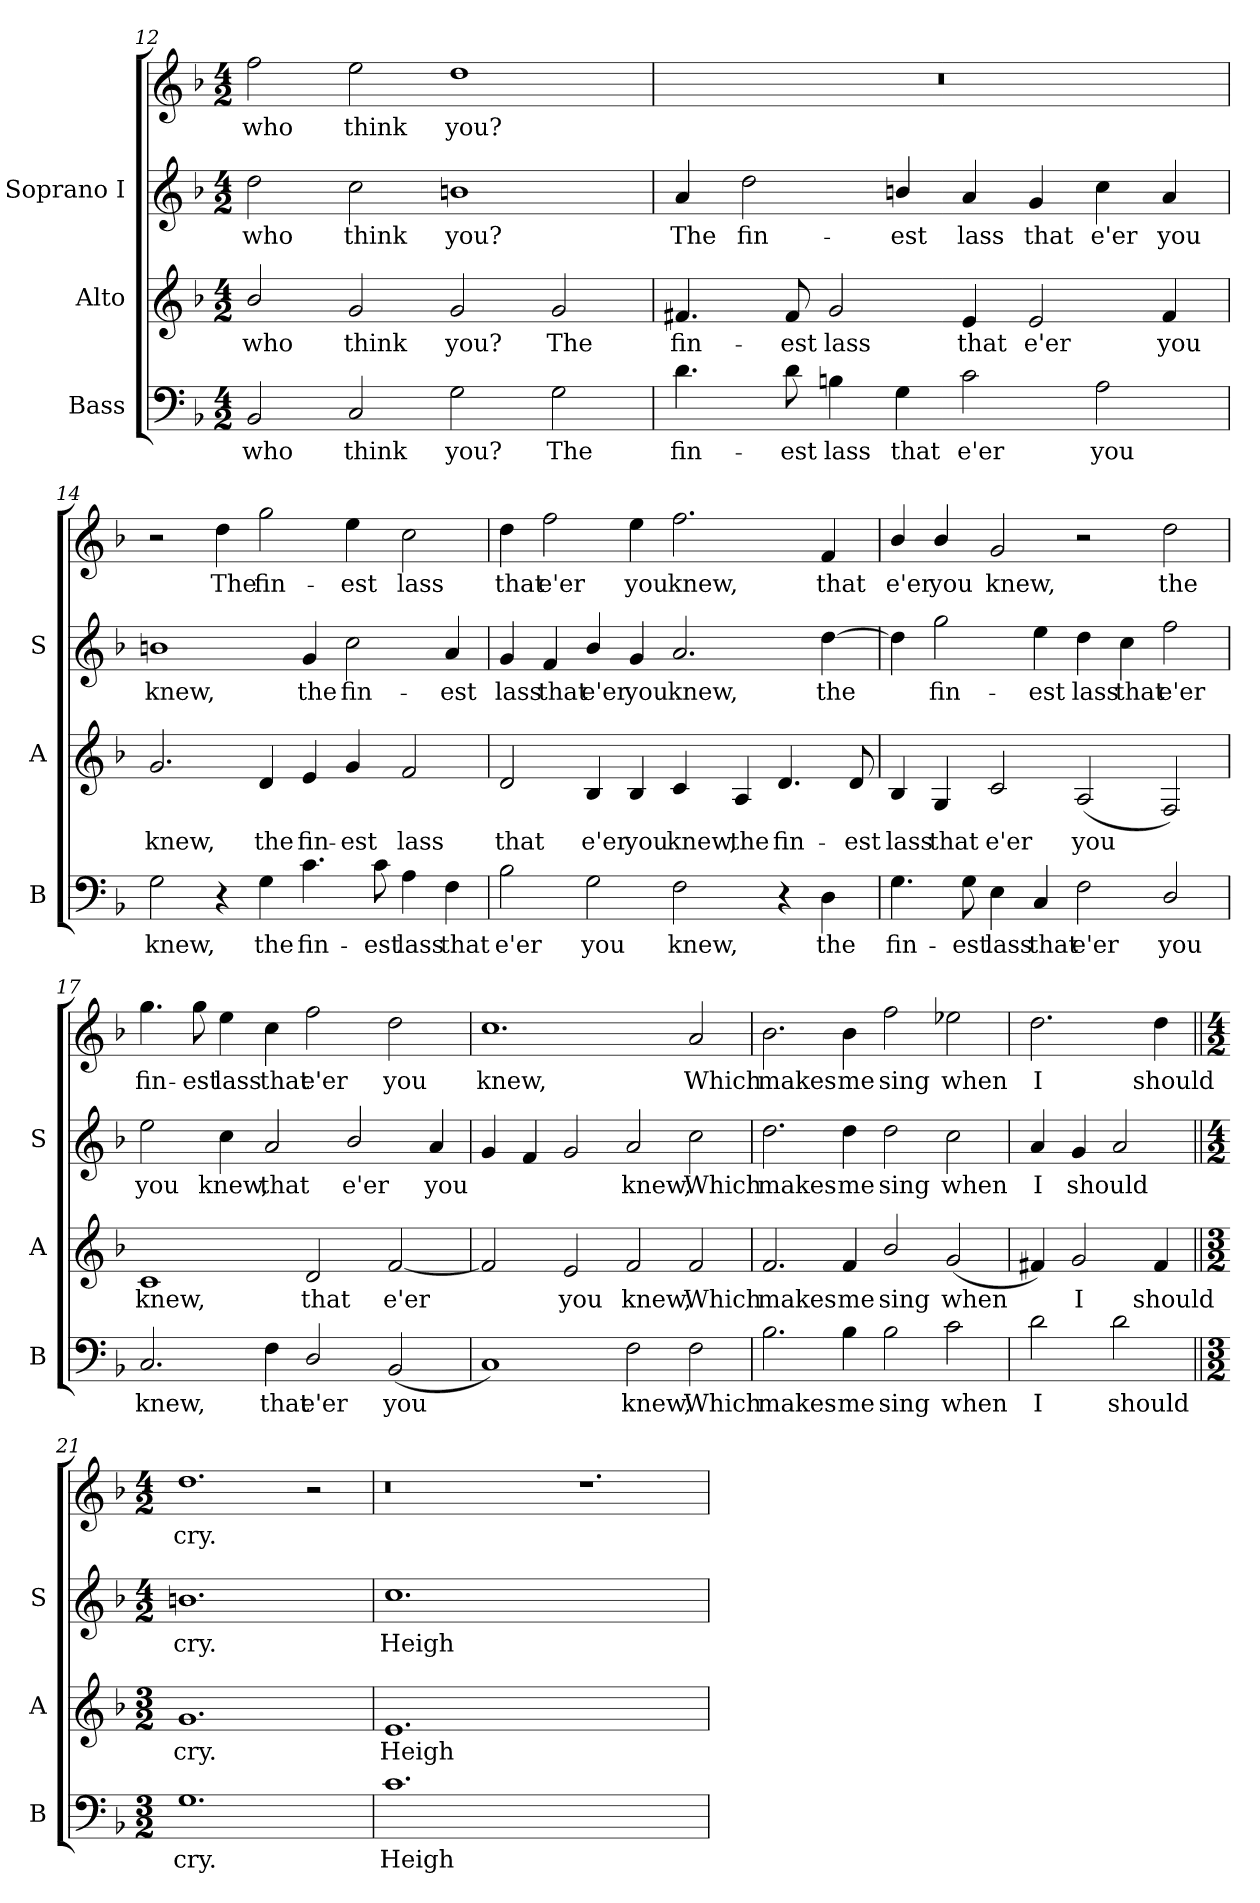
**kern	**text	**kern	**text	**kern	**text	**kern	**text
*part3	*part3	*part2	*part2	*part1	*part1	*part1	*part1
*staff4	*staff4	*staff3	*staff3	*staff2	*staff2	*staff1	*staff1
*I"Bass	*	*I"Alto	*	*I"Soprano I	*	*	*
*I'B	*	*I'A	*	*I'S	*	*	*
*clefF4	*	*clefG2	*	*clefG2	*	*clefG2	*
*k[b-]	*	*k[b-]	*	*k[b-]	*	*k[b-]	*
*F:	*	*F:	*	*F:	*	*F:	*
*M4/2	*	*M4/2	*	*M4/2	*	*M4/2	*
=12	=12	=12	=12	=12	=12	=12	=12
!	!LO:LY:b	!	!LO:LY:b	!	!LO:LY:b	!	!LO:LY:b
2BB-	who	2b-/	who	2dd	who	2ff	who
!	!LO:LY:b	!	!LO:LY:b	!	!LO:LY:b	!	!LO:LY:b
2C	think	2g	think	2cc	think	2ee	think
!	!LO:LY:b	!	!LO:LY:b	!	!LO:LY:b	!	!LO:LY:b
2G	you?	2g	you?	1bn	you?	1dd	you?
!	!LO:LY:b	!	!LO:LY:b	!	!	!	!
2G	The	2g	The	.	.	.	.
!!LO:LB:g=z
=13	=13	=13	=13	=13	=13	=13	=13
!	!LO:LY:b	!	!LO:LY:b	!	!LO:LY:b	!	!
4.d	fin-	4.f#X	fin-	4a	The	0r	.
!	!	!	!	!	!LO:LY:b	!	!
.	.	.	.	2dd	fin-	.	.
!	!LO:LY:b	!	!LO:LY:b	!	!	!	!
8d	-est	8f#	-est	.	.	.	.
!	!LO:LY:b	!	!LO:LY:b	!	!	!	!
4Bn	lass	2g	lass	.	.	.	.
!	!LO:LY:b	!	!	!	!LO:LY:b	!	!
4G	that	.	.	4bn/	-est	.	.
!	!LO:LY:b	!	!LO:LY:b	!	!LO:LY:b	!	!
2c	e'er	4e	that	4a	lass	.	.
!	!	!	!LO:LY:b	!	!LO:LY:b	!	!
.	.	2e	e'er	4g	that	.	.
!	!LO:LY:b	!	!	!	!LO:LY:b	!	!
2A	you	.	.	4cc	e'er	.	.
!	!	!	!LO:LY:b	!	!LO:LY:b	!	!
.	.	4f#	you	4a	you	.	.
=14	=14	=14	=14	=14	=14	=14	=14
!	!LO:LY:b	!	!LO:LY:b	!	!LO:LY:b	!	!
2G	knew,	2.g	knew,	1bn	knew,	2r	.
!	!	!	!	!	!	!	!LO:LY:b
4r	.	.	.	.	.	4dd	The
!	!LO:LY:b	!	!LO:LY:b	!	!	!	!LO:LY:b
4G	the	4d	the	.	.	2gg	fin-
!	!LO:LY:b	!	!LO:LY:b	!	!LO:LY:b	!	!
4.c	fin-	4e	fin-	4g	the	.	.
!	!	!	!LO:LY:b	!	!LO:LY:b	!	!LO:LY:b
.	.	4g	-est	2cc	fin-	4ee	-est
!	!LO:LY:b	!	!	!	!	!	!
8c	-est	.	.	.	.	.	.
!	!LO:LY:b	!	!LO:LY:b	!	!	!	!LO:LY:b
4A	lass	2f	lass	.	.	2cc	lass
!	!LO:LY:b	!	!	!	!LO:LY:b	!	!
4F	that	.	.	4a	-est	.	.
=15	=15	=15	=15	=15	=15	=15	=15
!	!LO:LY:b	!	!LO:LY:b	!	!LO:LY:b	!	!LO:LY:b
2B-	e'er	2d	that	4g	lass	4dd	that
!	!	!	!	!	!LO:LY:b	!	!LO:LY:b
.	.	.	.	4f	that	2ff	e'er
!	!LO:LY:b	!	!LO:LY:b	!	!LO:LY:b	!	!
2G	you	4B-	e'er	4b-/	e'er	.	.
!	!	!	!LO:LY:b	!	!LO:LY:b	!	!LO:LY:b
.	.	4B-	you	4g	you	4ee	you
!	!LO:LY:b	!	!LO:LY:b	!	!LO:LY:b	!	!LO:LY:b
2F	knew,	4c	knew,	2.a	knew,	2.ff	knew,
!	!	!	!LO:LY:b	!	!	!	!
.	.	4A	the	.	.	.	.
!	!	!	!LO:LY:b	!	!	!	!
4r	.	4.d	fin-	.	.	.	.
!	!LO:LY:b	!	!	!	!LO:LY:b	!	!LO:LY:b
4D	the	.	.	[4dd	the	4f	that
!	!	!	!LO:LY:b	!	!	!	!
.	.	8d	-est	.	.	.	.
!!LO:LB:g=z
=16	=16	=16	=16	=16	=16	=16	=16
!	!LO:LY:b	!	!LO:LY:b	!	!	!	!LO:LY:b
4.G	fin-	4B-	lass	4dd]	.	4b-/	e'er
!	!	!	!LO:LY:b	!	!LO:LY:b	!	!LO:LY:b
.	.	4G	that	2gg	fin-	4b-/	you
!	!LO:LY:b	!	!	!	!	!	!
8G	-est	.	.	.	.	.	.
!	!LO:LY:b	!	!LO:LY:b	!	!	!	!LO:LY:b
4E	lass	2c	e'er	.	.	2g	knew,
!	!LO:LY:b	!	!	!	!LO:LY:b	!	!
4C	that	.	.	4ee	-est	.	.
!	!LO:LY:b	!	!LO:LY:b	!	!LO:LY:b	!	!
2F	e'er	(<2A	you	4dd	lass	2r	.
!	!	!	!	!	!LO:LY:b	!	!
.	.	.	.	4cc	that	.	.
!	!LO:LY:b	!	!	!	!LO:LY:b	!	!LO:LY:b
2D/	you	2F)	.	2ff	e'er	2dd	the
=17	=17	=17	=17	=17	=17	=17	=17
!	!LO:LY:b	!	!LO:LY:b	!	!LO:LY:b	!	!LO:LY:b
2.C	knew,	1c	knew,	2ee	you	4.gg	fin-
!	!	!	!	!	!	!	!LO:LY:b
.	.	.	.	.	.	8gg	-est
!	!	!	!	!	!LO:LY:b	!	!LO:LY:b
.	.	.	.	4cc	knew,	4ee	lass
!	!LO:LY:b	!	!	!	!LO:LY:b	!	!LO:LY:b
4F	that	.	.	2a	that	4cc	that
!	!LO:LY:b	!	!LO:LY:b	!	!	!	!LO:LY:b
2D/	e'er	2d	that	.	.	2ff	e'er
!	!	!	!	!	!LO:LY:b	!	!
.	.	.	.	2b-/	e'er	.	.
!	!LO:LY:b	!	!LO:LY:b	!	!	!	!LO:LY:b
(<2BB-	you	[2f	e'er	.	.	2dd	you
!	!	!	!	!	!LO:LY:b	!	!
.	.	.	.	4a	you	.	.
=18	=18	=18	=18	=18	=18	=18	=18
!	!	!	!	!	!	!	!LO:LY:b
1C)	.	2f]	.	4g	.	1.cc	knew,
.	.	.	.	4f	.	.	.
!	!	!	!LO:LY:b	!	!	!	!
.	.	2e	you	2g	.	.	.
!	!LO:LY:b	!	!LO:LY:b	!	!LO:LY:b	!	!
2F	knew,	2f	knew,	2a	knew,	.	.
!	!LO:LY:b	!	!LO:LY:b	!	!LO:LY:b	!	!LO:LY:b
2F	Which	2f	Which	2cc	Which	2a	Which
!!LO:LB:g=z
=19	=19	=19	=19	=19	=19	=19	=19
!	!LO:LY:b	!	!LO:LY:b	!	!LO:LY:b	!	!LO:LY:b
2.B-	makes	2.f	makes	2.dd	makes	2.b-	makes
!	!LO:LY:b	!	!LO:LY:b	!	!LO:LY:b	!	!LO:LY:b
4B-	me	4f	me	4dd	me	4b-	me
!	!LO:LY:b	!	!LO:LY:b	!	!LO:LY:b	!	!LO:LY:b
2B-	sing	2b-/	sing	2dd	sing	2ff	sing
!	!LO:LY:b	!	!LO:LY:b	!	!LO:LY:b	!	!LO:LY:b
2c	when	(<2g	when	2cc	when	2ee-X	when
=20	=20	=20	=20	=20	=20	=20	=20
!	!LO:LY:b	!	!	!	!LO:LY:b	!	!LO:LY:b
2d	I	4f#X)	.	4a	I	2.dd	I
!	!	!	!LO:LY:b	!	!LO:LY:b	!	!
.	.	2g	I	4g	should	.	.
!	!LO:LY:b	!	!	!	!	!	!
2d	should	.	.	2a	.	.	.
!	!	!	!LO:LY:b	!	!	!	!LO:LY:b
.	.	4f#	should	.	.	4dd	should
=21||	=21||	=21||	=21||	=21||	=21||	=21||	=21||
*M3/2	*	*M3/2	*	*M4/2	*	*M4/2	*
!	!LO:LY:b	!	!LO:LY:b	!	!LO:LY:b	!	!LO:LY:b
1.G	cry.	1.g	cry.	1.bn	cry.	1.dd	cry.
2ryy	.	2ryy	.	2ryy	.	2r	.
=22	=22	=22	=22	=22	=22	=22	=22
!	!LO:LY:b	!	!LO:LY:b	!	!LO:LY:b	!	!
1.c	Heigh	1.e	Heigh	1.cc	Heigh	0r	.
0ryy	.	0ryy	.	0ryy	.	.	.
.	.	.	.	.	.	1.r	.
=	=	=	=	=	=	=	=
*-	*-	*-	*-	*-	*-	*-	*-
